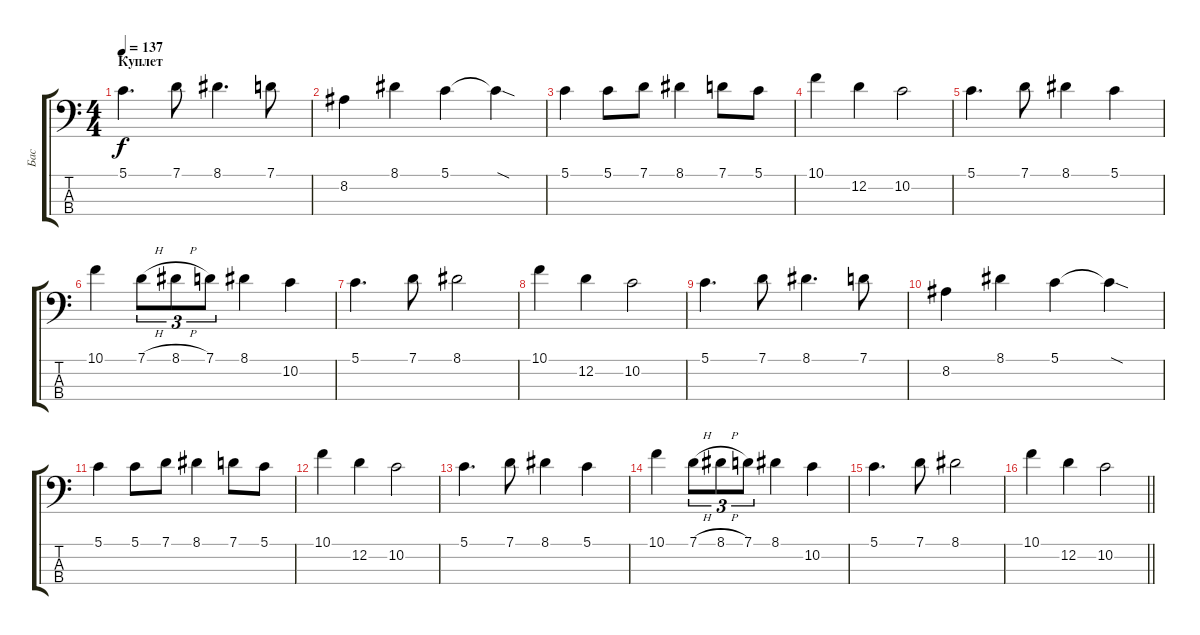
\track ("Бас" "Бас") {instrument electricbassfinger}
\staff {score tabs}
\tuning (G2 D2 A1 E1) {hide}
\ts (4 4)
\section ("" "Куплет")
\tempo 137
\clef f4
\ks c
5.1.4{d dy f} 7.1.8 8.1.4{d} 7.1.8 |
8.2.4 8.1.4 5.1.4 5.1{sod t}.4 |
5.1.4 5.1.8 7.1.8 8.1.4 7.1.8 5.1.8 |
10.1.4 12.2.4 10.2.2 |
5.1.4{d} 7.1.8 8.1.4 5.1.4 |
10.1.4 7.1{h}.8{tu (3 2)} 8.1{h}.8{tu (3 2)} 7.1.8{tu (3 2)} 8.1.4 10.2.4 |
5.1.4{d} 7.1.8 8.1.2 |
10.1.4 12.2.4 10.2.2 |
5.1.4{d} 7.1.8 8.1.4{d} 7.1.8 |
8.2.4 8.1.4 5.1.4 5.1{sod t}.4 |
5.1.4 5.1.8 7.1.8 8.1.4 7.1.8 5.1.8 |
10.1.4 12.2.4 10.2.2 |
5.1.4{d} 7.1.8 8.1.4 5.1.4 |
10.1.4 7.1{h}.8{tu (3 2)} 8.1{h}.8{tu (3 2)} 7.1.8{tu (3 2)} 8.1.4 10.2.4 |
5.1.4{d} 7.1.8 8.1.2 |
\barLineRight lightlight
10.1.4 12.2.4 10.2.2
